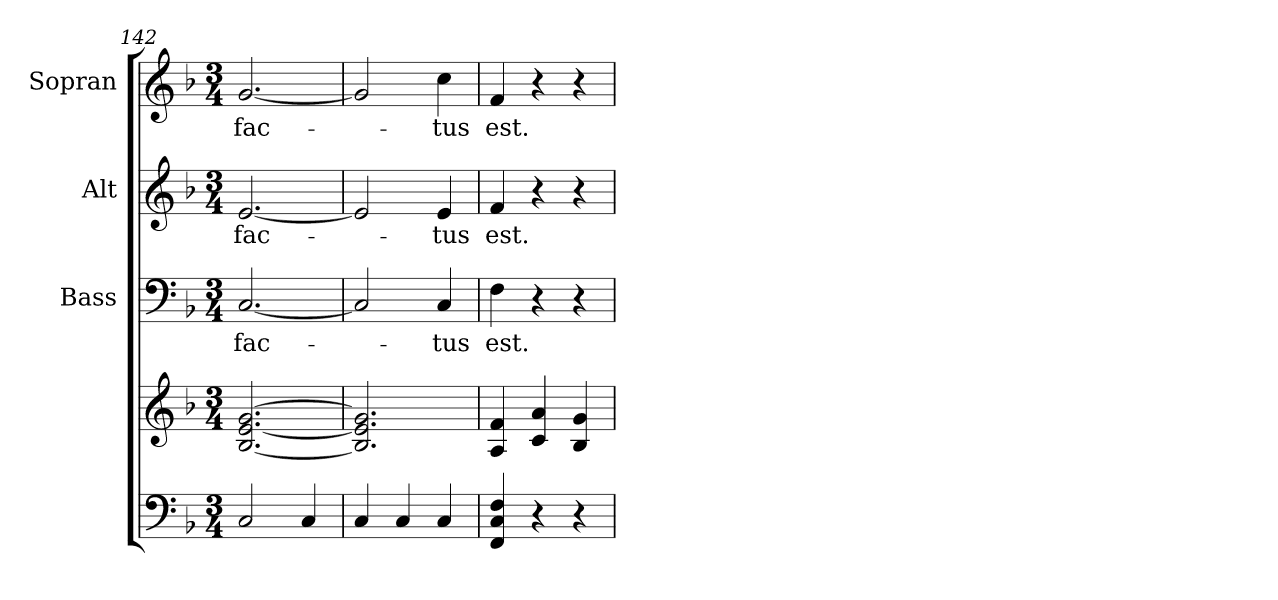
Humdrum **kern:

**kern	**kern	**kern	**text	**kern	**text	**kern	**text
*part4	*part4	*part3	*part3	*part2	*part2	*part1	*part1
*staff5	*staff4	*staff3	*staff3	*staff2	*staff2	*staff1	*staff1
*	*	*I"Bass	*	*I"Alt	*	*I"Sopran	*
*	*	*I'B.	*	*I'A.	*	*I'S.	*
*clefF4	*clefG2	*clefF4	*	*clefG2	*	*clefG2	*
*k[b-]	*k[b-]	*k[b-]	*	*k[b-]	*	*k[b-]	*
*F:	*F:	*F:	*	*F:	*	*F:	*
*M3/4	*M3/4	*M3/4	*	*M3/4	*	*M3/4	*
=142	=142	=142	=142	=142	=142	=142	=142
!	!	!	!LO:LY:b	!	!LO:LY:b	!	!LO:LY:b
2C/	[2.B-/ [2.e/ [2.g/	[2.C/	fac-	[2.e/	fac-	[2.g/	fac-
4C/	.	.	.	.	.	.	.
=143	=143	=143	=143	=143	=143	=143	=143
4C/	2.B-/] 2.e/] 2.g/]	2C/]	.	2e/]	.	2g/]	.
4C/	.	.	.	.	.	.	.
!	!	!	!LO:LY:b	!	!LO:LY:b	!	!LO:LY:b
4C/	.	4C/	-tus	4e/	-tus	4cc\	-tus
=144	=144	=144	=144	=144	=144	=144	=144
!	!	!	!LO:LY:b	!	!LO:LY:b	!	!LO:LY:b
4FF/ 4C/ 4F/	4A/ 4f/	4F\	est.	4f/	est.	4f/	est.
4r	4c/ 4a/	4r	.	4r	.	4r	.
4r	4B-/ 4g/	4r	.	4r	.	4r	.
=	=	=	=	=	=	=	=
*-	*-	*-	*-	*-	*-	*-	*-
